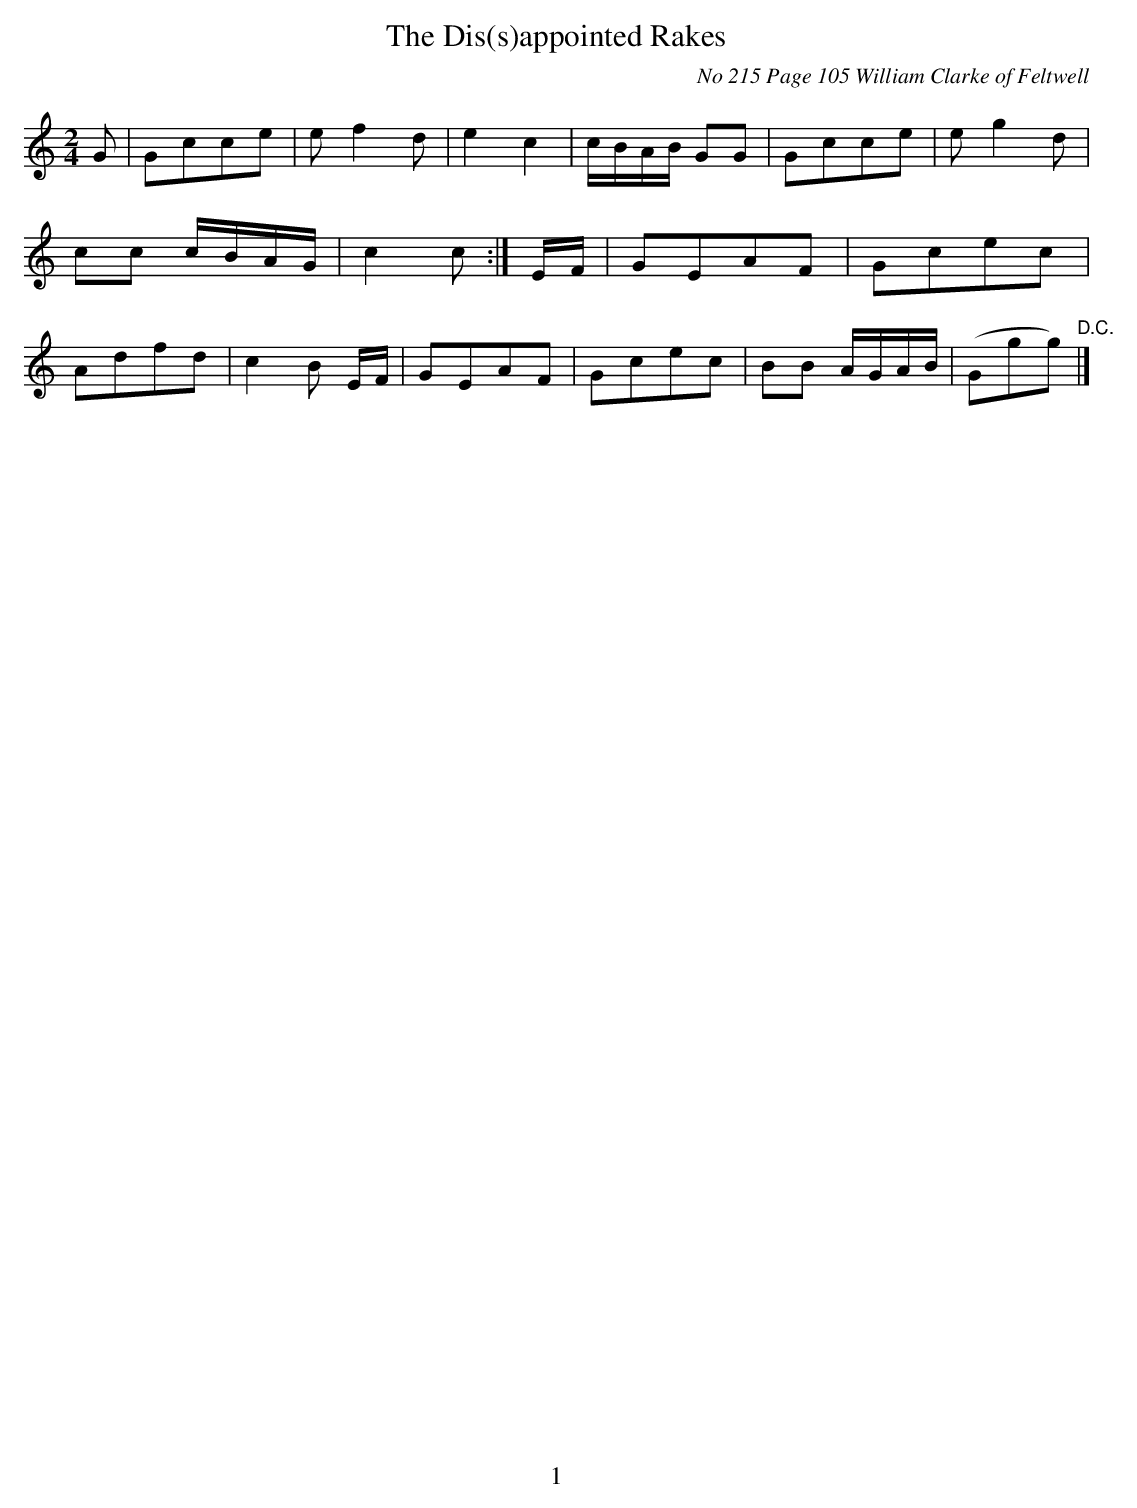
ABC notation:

X:1
T:The Dis(s)appointed Rakes
O:No 215 Page 105 William Clarke of Feltwell
M:2/4
L:1/8
K:C
G|Gcce|ef2d|e2c2|c/B/A/B/ GG|Gcce|eg2d|cc c/B/A/G/|c2c:|]E/F/|GEAF|Gcec|Adfd|c2B E/F/|GEAF|Gcec|BB A/G/A/B/|(Ggg)"D.C."|]
